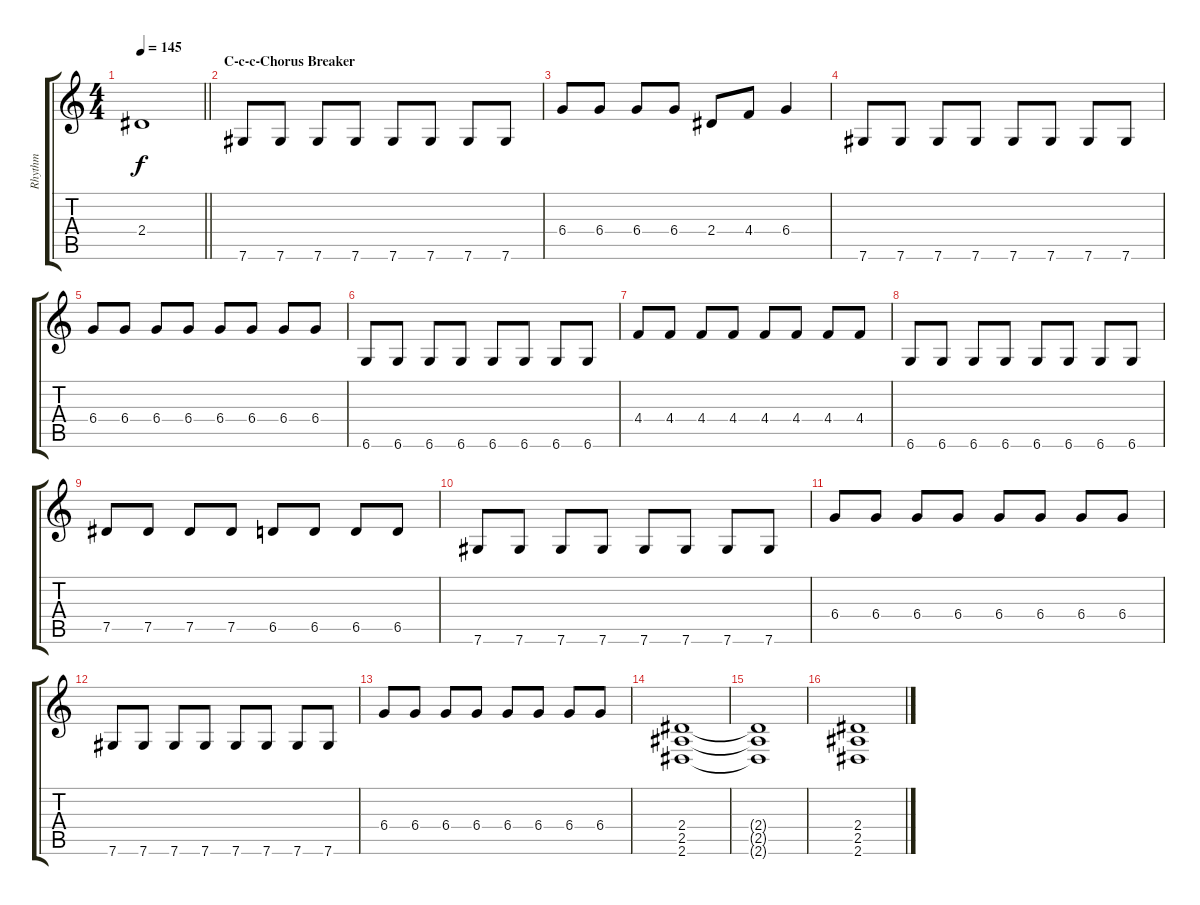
\track ("Rhythm" "Rhythm") {instrument distortionguitar}
\staff {score tabs}
\tuning (Eb4 Bb3 Gb3 Db3 Ab2 Db2) {hide}
\ts (4 4)
\tempo 145
\clef g2
\barLineRight lightlight
\ks c
2.4.1{dy f} |
\section ("" "C-c-c-Chorus Breaker")
7.6.8 7.6.8 7.6.8 7.6.8 7.6.8 7.6.8 7.6.8 7.6.8 |
6.4.8 6.4.8 6.4.8 6.4.8 2.4.8 4.4.8 6.4.4 |
7.6.8 7.6.8 7.6.8 7.6.8 7.6.8 7.6.8 7.6.8 7.6.8 |
6.4.8 6.4.8 6.4.8 6.4.8 6.4.8 6.4.8 6.4.8 6.4.8 |
6.6.8 6.6.8 6.6.8 6.6.8 6.6.8 6.6.8 6.6.8 6.6.8 |
4.4.8 4.4.8 4.4.8 4.4.8 4.4.8 4.4.8 4.4.8 4.4.8 |
6.6.8 6.6.8 6.6.8 6.6.8 6.6.8 6.6.8 6.6.8 6.6.8 |
7.5.8 7.5.8 7.5.8 7.5.8 6.5.8 6.5.8 6.5.8 6.5.8 |
7.6.8 7.6.8 7.6.8 7.6.8 7.6.8 7.6.8 7.6.8 7.6.8 |
6.4.8 6.4.8 6.4.8 6.4.8 6.4.8 6.4.8 6.4.8 6.4.8 |
7.6.8 7.6.8 7.6.8 7.6.8 7.6.8 7.6.8 7.6.8 7.6.8 |
6.4.8 6.4.8 6.4.8 6.4.8 6.4.8 6.4.8 6.4.8 6.4.8 |
(2.4 2.5 2.6).1 |
(2.4{t} 2.5{t} 2.6{t}).1 |
(2.4 2.5 2.6).1
